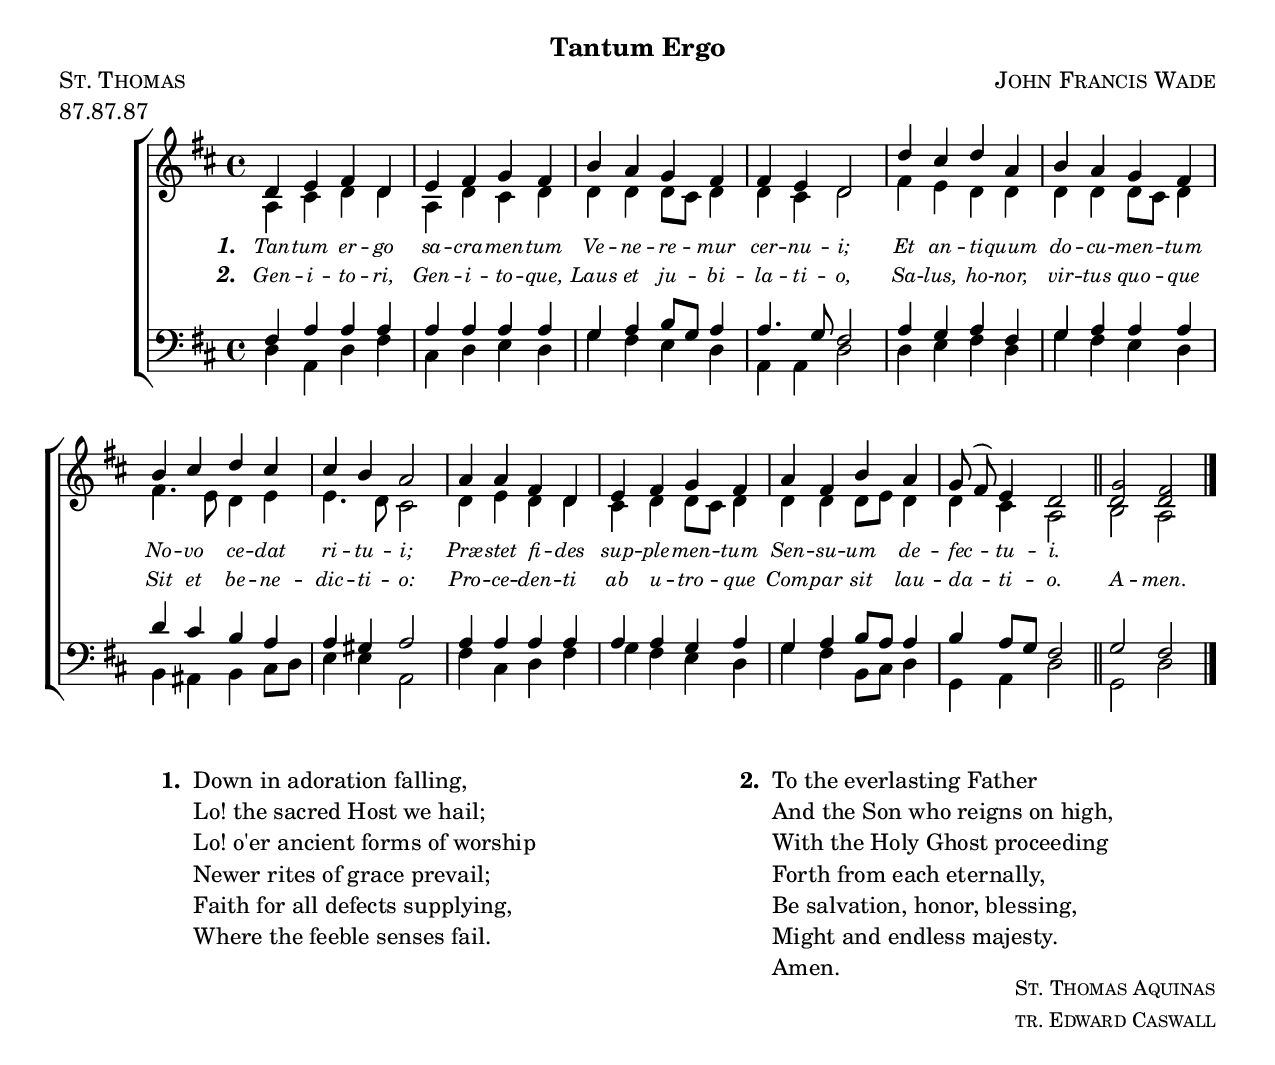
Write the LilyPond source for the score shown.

% Version 1.15
% Last edit: April 4, 2006

\version "2.8.0"
\include "english.ly"

#(set-default-paper-size "letter")
#(set-global-staff-size 20)
#(ly:set-option (quote no-point-and-click))

title = "Tantum Ergo"
poet = "St. Thomas Aquinas"
translator = "tr. Edward Caswall"
composer = "John Francis Wade"
meter = "87.87.87"
piece = "St. Thomas"
arranger = ""

world = {
  \key d \major
  \time 4/4
  \autoBeamOff
}

melody = \relative c' {
  \world
  d4 e fs d |
  e fs g fs |
  b a g fs |
  fs e d2 |
  d'4 cs d a |
  b a g fs |
  b cs d cs |
  cs b a2 |
  a4 a fs d |
  e fs g fs | 
  a fs b a |
  g8( fs) e4 d2
  \bar "||"
  < \tweak #'font-size #-1 g d>2
  < \tweak #'font-size #-1 fs d>2 \bar "|."
}

alto = \relative c' {
  \world
  a4 cs d d |
  a d cs d |
  d d d8[ cs] d4 |
  d cs d2 |
  fs4 e d d |
  d d d8[ cs] d4 |
  fs4. e8 d4 e |
  e4. d8 cs2 |
  d4 e d d | 
  cs d d8[ cs] d4 |
  d d d8[ e] d4 |
  d cs a2 |
  b2 a 
}

tenor = \relative c {
  \world
  fs4 a a a |
  a a a a | 
  g a b8[ g] a4 | 
  a4. g8 fs2 |
  a4 g a fs |
  g a a a |
  d cs b a |
  a gs a2 |
  a4 a a a |
  a a g a |
  g a b8[ a] a4 |
  b a8[ g] fs2 |
  g2 fs
}

bass = \relative c {
  \key d \major
  \time 4/4
  d4 a d fs |
  cs d e d |
  g fs e d |
  a a d2 |
  d4 e fs d |
  g fs e d |
  b as b cs8[ d] | 
  e4 e a,2 |
  fs'4 cs d fs |
  g fs e d |
  g fs b,8[ cs] d4 |
  g, a d2 |
  g, d'
}

wordsOne = \lyricmode {
  \override LyricText #'font-shape = #'italic
  \override StanzaNumber #'font-shape = #'italic
  \set stanza = "1. "
  Tan -- tum er -- go sa -- cra -- men -- tum
  Ve -- ne -- re -- mur cer -- nu -- i;
  Et an -- ti -- quum do -- cu -- men -- tum
  No -- vo ce -- dat ri -- tu -- i;
  Præ -- stet fi -- des sup -- ple -- men -- tum
  Sen -- su -- um de -- fec -- tu -- i.
}

wordsTwo = \lyricmode {
  \override LyricText #'font-shape = #'italic
  \override StanzaNumber #'font-shape = #'italic
  \set stanza = "2. "
  Gen -- i -- to -- ri, Gen -- i -- to -- que,
  Laus et ju -- bi -- la -- ti -- o,
  Sa -- lus, ho -- nor, vir -- tus quo -- que
  Sit et be -- ne -- dic -- ti -- o:
  Pro -- ce -- den -- ti ab u -- tro -- que
  Com -- par sit lau -- da -- ti -- o.
  A -- men.
}


\markup {
  \column {
    \fill-line { \large \bold \title } % title
    \fill-line { \caps \piece               % piece
	         \caps \composer      % composer
	  }
    \fill-line { \meter          % meter
	         \arranger           % arranger
	  }
  }
}

\score {
  \context ChoirStaff <<
    \new Staff  <<
      \context Voice = soprano { \voiceOne \melody }
      \context Voice = alto { \voiceTwo \alto }
      \context Lyrics = one \lyricsto soprano \wordsOne
      \context Lyrics = two \lyricsto soprano \wordsTwo
      >>
    \new Staff <<
      \clef bass
      \context Voice = tenor { \voiceThree \tenor }
      \context Voice = bass { \voiceFour \bass }
      >>
    >>
  \layout {
    \context {
      \Score
      % **** Turns off bar numbering
      \remove "Bar_number_engraver"
    }
    \context {
      \Lyrics
      % **** Prevents lyrics from running too close together
      \override LyricSpace #'minimum-distance = #0.6
      % **** Makes the text of lyrics a little smaller
      \override LyricText #'font-size = #-1
      % **** Moves lines of lyrics closer together
      \override VerticalAxisGroup #'minimum-Y-extent = #'(-1 . 1)
    }
  }
}

\markup { 
  \normalsize {
    \fill-line {
      \hspace #3.0
      \line {
	\bold "1. "
	\column {
	  "Down in adoration falling,"
	  "Lo! the sacred Host we hail;"
	  "Lo! o'er ancient forms of worship"
	  "Newer rites of grace prevail;"
	  "Faith for all defects supplying,"
	  "Where the feeble senses fail."
	}
      }
      \hspace #3.0
      \line {
	\bold "2. "
	\column {
	  "To the everlasting Father"
	  "And the Son who reigns on high,"
	  "With the Holy Ghost proceeding"
	  "Forth from each eternally,"
	  "Be salvation, honor, blessing,"
	  "Might and endless majesty."
	  "Amen."
	}
      }
      \hspace #3.0
    }
  }
}

\markup {
  \fill-line {
    " "
    \column {
      \small \caps \poet % poet
      \small \caps \translator % translator
    }
  }
}


%{
  Music per _Worship III_, #758.
  Changelog:
  4/4/06 removed point-and-click from the PDF, switched to new formatting
%}
